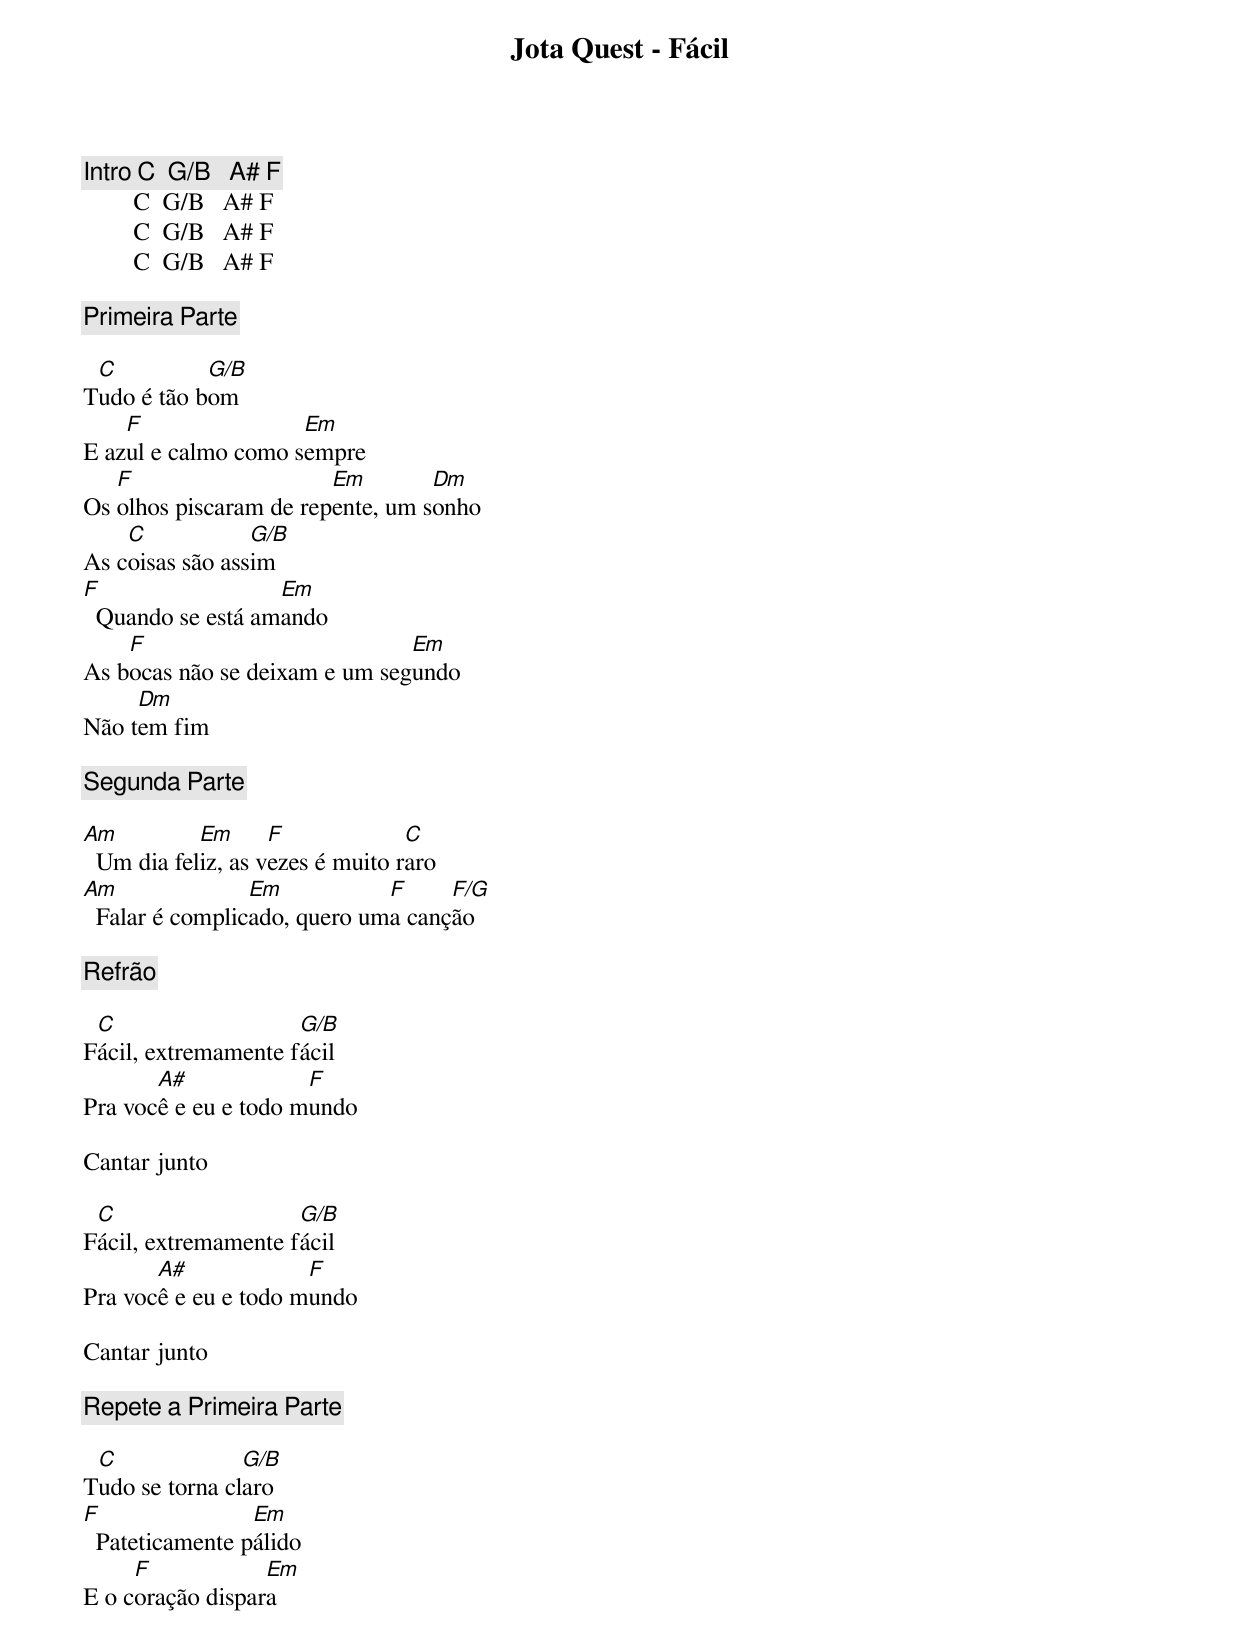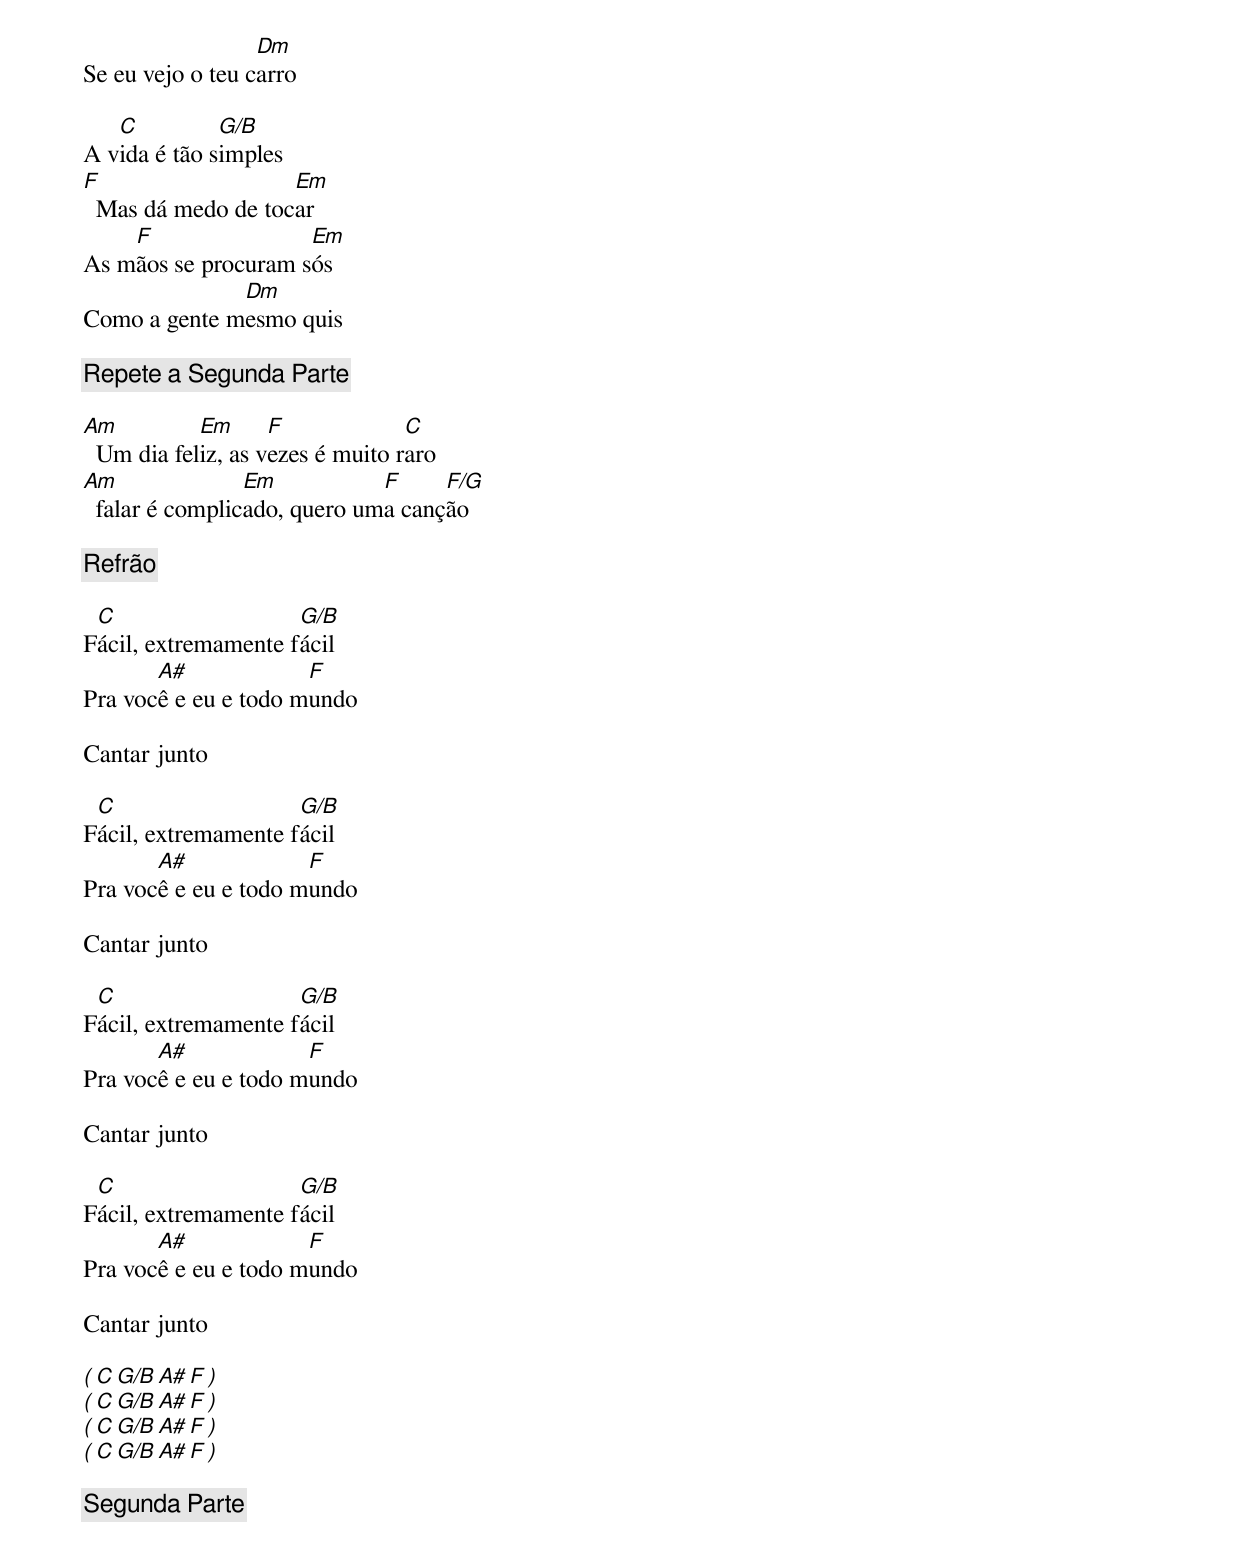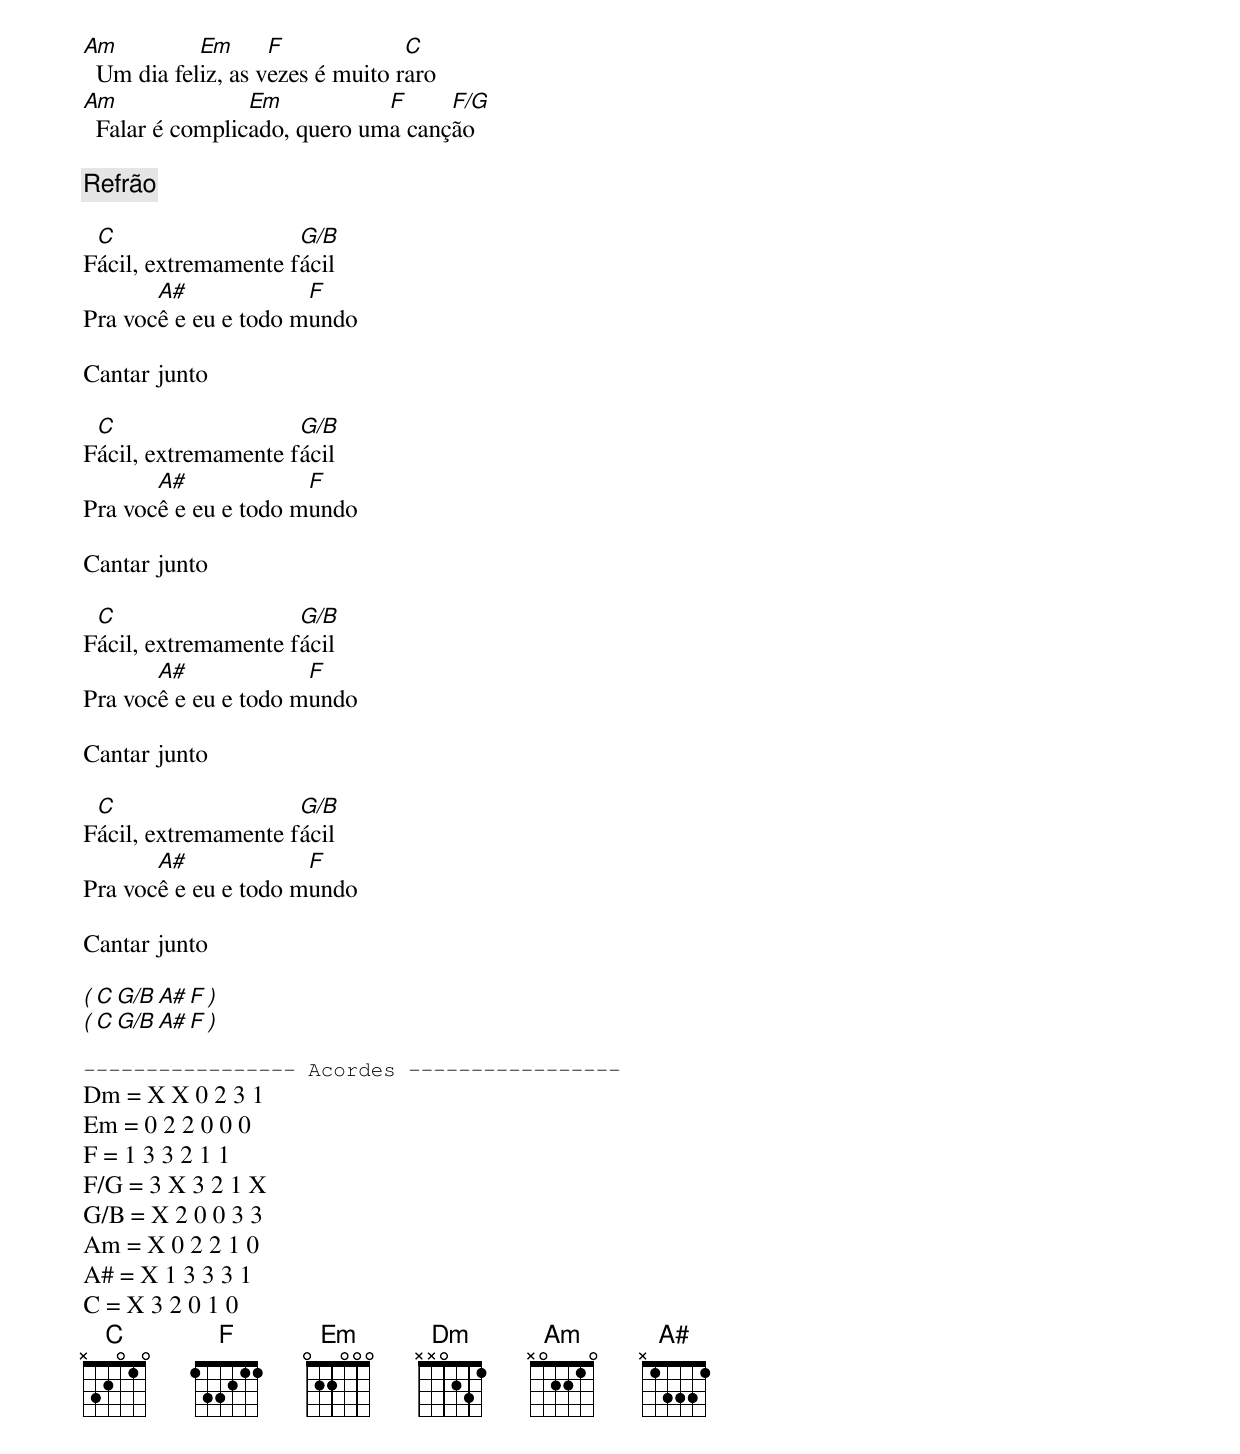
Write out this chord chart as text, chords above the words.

Jota Quest - Fácil

[Intro] C  G/B   A# F
        C  G/B   A# F
        C  G/B   A# F
        C  G/B   A# F

[Primeira Parte]

 C          G/B
Tudo é tão bom
    F                Em
E azul e calmo como sempre
   F                    Em        Dm
Os olhos piscaram de repente, um sonho
    C            G/B
As coisas são assim
F                  Em
  Quando se está amando
    F                          Em
As bocas não se deixam e um segundo
     Dm
Não tem fim

[Segunda Parte]

Am          Em      F             C
  Um dia feliz, as vezes é muito raro
Am               Em           F     F/G
  Falar é complicado, quero uma canção

[Refrão]

 C                   G/B
Fácil, extremamente fácil
       A#             F
Pra você e eu e todo mundo

Cantar junto

 C                   G/B
Fácil, extremamente fácil
       A#             F
Pra você e eu e todo mundo

Cantar junto

[Repete a Primeira Parte]

 C              G/B
Tudo se torna claro
F                Em
  Pateticamente pálido
     F            Em
E o coração dispara
                  Dm
Se eu vejo o teu carro

   C          G/B
A vida é tão simples
F                   Em
  Mas dá medo de tocar
    F                Em
As mãos se procuram sós
              Dm
Como a gente mesmo quis

[Repete a Segunda Parte]

Am          Em      F             C
  Um dia feliz, as vezes é muito raro
Am               Em           F     F/G
  falar é complicado, quero uma canção

[Refrão]

 C                   G/B
Fácil, extremamente fácil
       A#             F
Pra você e eu e todo mundo

Cantar junto

 C                   G/B
Fácil, extremamente fácil
       A#             F
Pra você e eu e todo mundo

Cantar junto

 C                   G/B
Fácil, extremamente fácil
       A#             F
Pra você e eu e todo mundo

Cantar junto

 C                   G/B
Fácil, extremamente fácil
       A#             F
Pra você e eu e todo mundo

Cantar junto

( C  G/B   A# F )
( C  G/B   A# F )
( C  G/B   A# F )
( C  G/B   A# F )

[Segunda Parte]

Am          Em      F             C
  Um dia feliz, as vezes é muito raro
Am               Em           F     F/G
  Falar é complicado, quero uma canção

[Refrão]

 C                   G/B
Fácil, extremamente fácil
       A#             F
Pra você e eu e todo mundo

Cantar junto

 C                   G/B
Fácil, extremamente fácil
       A#             F
Pra você e eu e todo mundo

Cantar junto

 C                   G/B
Fácil, extremamente fácil
       A#             F
Pra você e eu e todo mundo

Cantar junto

 C                   G/B
Fácil, extremamente fácil
       A#             F
Pra você e eu e todo mundo

Cantar junto

( C  G/B   A# F )
( C  G/B   A# F )

----------------- Acordes -----------------
Dm = X X 0 2 3 1
Em = 0 2 2 0 0 0
F = 1 3 3 2 1 1
F/G = 3 X 3 2 1 X
G/B = X 2 0 0 3 3
Am = X 0 2 2 1 0
A# = X 1 3 3 3 1
C = X 3 2 0 1 0
